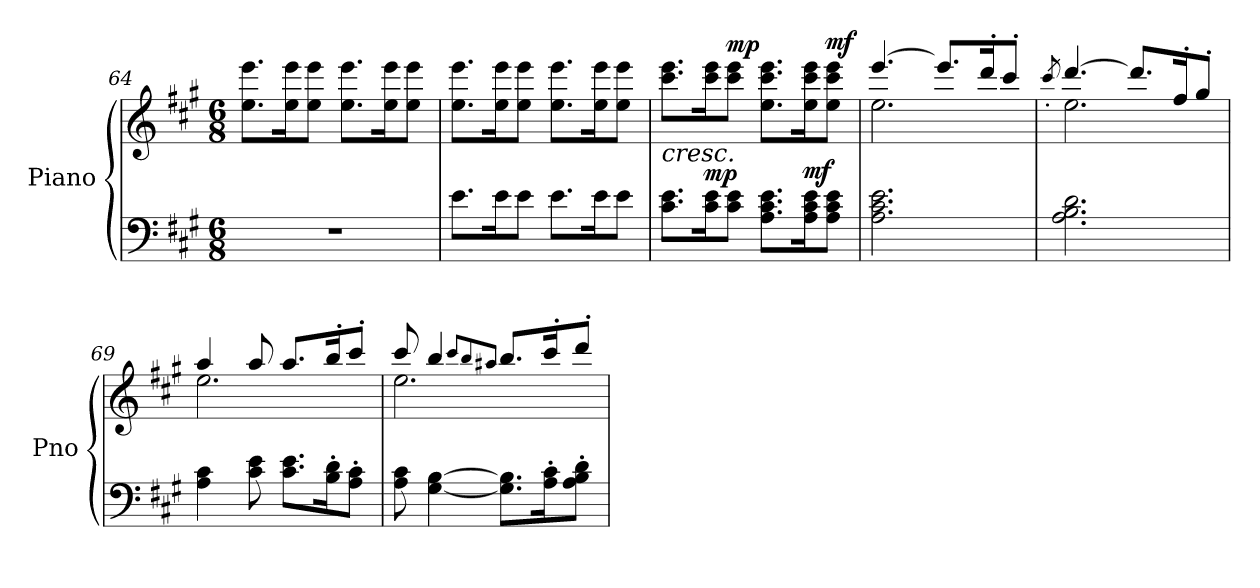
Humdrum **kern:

**kern	**kern	**dynam
*part1	*part1	*part1
*staff2	*staff1	*staff1/2
*I"Piano	*	*
*I'Pno	*	*
*clefF4	*clefG2	*
*k[f#c#g#]	*k[f#c#g#]	*
*M6/8	*M6/8	*
=64	=64	=64
2.r	8.ee\ 8.eee\L	.
.	16ee\ 16eee\K	.
.	8ee\ 8eee\J	.
.	8.ee\ 8.eee\L	.
.	16ee\ 16eee\K	.
.	8ee\ 8eee\J	.
=65	=65	=65
8.e\L	8.ee\ 8.eee\L	.
16e\K	16ee\ 16eee\K	.
8e\J	8ee\ 8eee\J	.
8.e\L	8.ee\ 8.eee\L	.
16e\K	16ee\ 16eee\K	.
8e\J	8ee\ 8eee\J	.
=66	=66	=66
!	!	!LO:HP:b
8.c#\ 8.e\L	8.ccc#\ 8.eee\L	<
!	!	!LO:DY:a=2
16c#\ 16e\K	16ccc#\ 16eee\K	mp
!	!	!LO:DY:a
8c#\ 8e\J	8ccc#\ 8eee\J	mp
8.A\ 8.c#\ 8.e\L	8.ee\ 8.ccc#\ 8.eee\L	.
!	!	!LO:DY:a=2
16A\ 16c#\ 16e\K	16ee\ 16ccc#\ 16eee\K	mf
!	!	!LO:DY:a
8A\ 8c#\ 8e\J	8ee\ 8ccc#\ 8eee\J	mf
.	.	[
=67	=67	=67
*	*^	*
!	!	!	!LO:DY:a=2
!	!	!	!LO:DY:n=1:a
2.A\ 2.c#\ 2.e\	[4.eee/	2.ee\	p mp
.	8.eee/L]	.	.
.	16ddd'/K	.	.
.	8ccc#'/J	.	.
!!LO:PB:g=z	!!
=68	=68	=68	=68
.	8qccc#'/	.	.
2.A\ 2.B\ 2.d\	[4.ddd/	2.ee\	.
.	8.ddd/L]	.	.
.	16ff#'/K	.	.
.	8gg#'/J	.	.
=69	=69	=69	=69
4A\ 4c#\	4aa/	2.ee\	.
8c#\ 8e\	8aa/	.	.
8.c#\ 8.e\L	8.aa/L	.	.
16B\' 16d\'K	16bb'/K	.	.
8A\' 8c#\'J	8ccc#'/J	.	.
=70	=70	=70	=70
8A\ 8c#\	8ccc#/	2.ee\	.
[4G#\ [4B\	4bb/	.	.
.	8qccc#/L	.	.
.	8qbb/	.	.
.	8qaa#X/J	.	.
8.G#\] 8.B\]L	8.bb/L	.	.
16A\' 16c#\'K	16ccc#'/K	.	.
8A\' 8B\' 8d\'J	8ddd'/J	.	.
*	*v	*v	*
=	=	=
*-	*-	*-
